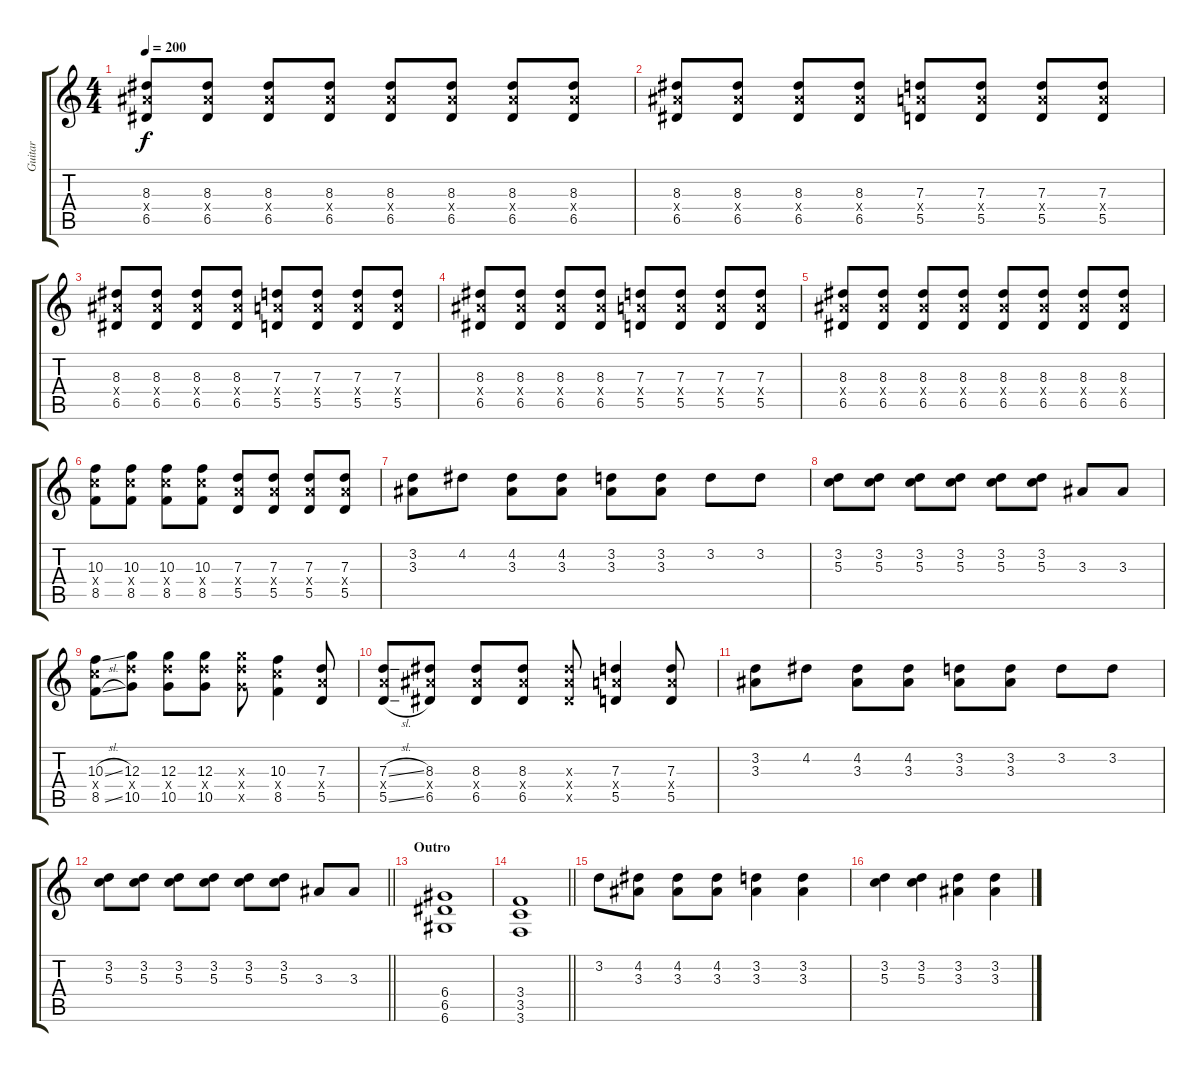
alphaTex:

\track ("Guitar" "Guitar") {instrument distortionguitar}
\staff {score tabs}
\tuning (E4 B3 G3 D3 A2 D2) {hide}
\ts (4 4)
\tempo 200
\clef g2
\ks c
(8.3 8.4{x} 6.5).8{dy f} (8.3 8.4{x} 6.5).8 (8.3 8.4{x} 6.5).8 (8.3 8.4{x} 6.5).8 (8.3 8.4{x} 6.5).8 (8.3 8.4{x} 6.5).8 (8.3 8.4{x} 6.5).8 (8.3 8.4{x} 6.5).8 |
(8.3 8.4{x} 6.5).8 (8.3 8.4{x} 6.5).8 (8.3 8.4{x} 6.5).8 (8.3 8.4{x} 6.5).8 (7.3 7.4{x} 5.5).8 (7.3 7.4{x} 5.5).8 (7.3 7.4{x} 5.5).8 (7.3 7.4{x} 5.5).8 |
(8.3 8.4{x} 6.5).8 (8.3 8.4{x} 6.5).8 (8.3 8.4{x} 6.5).8 (8.3 8.4{x} 6.5).8 (7.3 7.4{x} 5.5).8 (7.3 7.4{x} 5.5).8 (7.3 7.4{x} 5.5).8 (7.3 7.4{x} 5.5).8 |
(8.3 8.4{x} 6.5).8 (8.3 8.4{x} 6.5).8 (8.3 8.4{x} 6.5).8 (8.3 8.4{x} 6.5).8 (7.3 7.4{x} 5.5).8 (7.3 7.4{x} 5.5).8 (7.3 7.4{x} 5.5).8 (7.3 7.4{x} 5.5).8 |
(8.3 8.4{x} 6.5).8 (8.3 8.4{x} 6.5).8 (8.3 8.4{x} 6.5).8 (8.3 8.4{x} 6.5).8 (8.3 8.4{x} 6.5).8 (8.3 8.4{x} 6.5).8 (8.3 8.4{x} 6.5).8 (8.3 8.4{x} 6.5).8 |
(10.3 10.4{x} 8.5).8 (10.3 10.4{x} 8.5).8 (10.3 10.4{x} 8.5).8 (10.3 10.4{x} 8.5).8 (7.3 7.4{x} 5.5).8 (7.3 7.4{x} 5.5).8 (7.3 7.4{x} 5.5).8 (7.3 7.4{x} 5.5).8 |
(3.2 3.3).8 4.2.8 (4.2 3.3).8 (4.2 3.3).8 (3.2 3.3).8 (3.2 3.3).8 3.2.8 3.2.8 |
(3.2 5.3).8 (3.2 5.3).8 (3.2 5.3).8 (3.2 5.3).8 (3.2 5.3).8 (3.2 5.3).8 3.3.8 3.3.8 |
(10.3{sl} 10.4{x} 8.5{sl}).8 (12.3 12.4{x} 10.5).8 (12.3 12.4{x} 10.5).8 (12.3 12.4{x} 10.5).8 (12.3{x} 12.4{x} 10.5{x}).8 (10.3 10.4{x} 8.5).4 (7.3 7.4{x} 5.5).8 |
(7.3{sl} 7.4{x} 5.5{sl}).8 (8.3 8.4{x} 6.5).8 (8.3 8.4{x} 6.5).8 (8.3 8.4{x} 6.5).8 (8.3{x} 8.4{x} 6.5{x}).8 (7.3 7.4{x} 5.5).4 (7.3 7.4{x} 5.5).8 |
(3.2 3.3).8 4.2.8 (4.2 3.3).8 (4.2 3.3).8 (3.2 3.3).8 (3.2 3.3).8 3.2.8 3.2.8 |
\barLineRight lightlight
(3.2 5.3).8 (3.2 5.3).8 (3.2 5.3).8 (3.2 5.3).8 (3.2 5.3).8 (3.2 5.3).8 3.3.8 3.3.8 |
\section ("" "Outro")
(6.4 6.5 6.6).1{volume 10 balance 11} |
\barLineRight lightlight
(3.4 3.5 3.6).1 |
3.2.8 (4.2 3.3).8 (4.2 3.3).8 (4.2 3.3).8 (3.2 3.3).4 (3.2 3.3).4 |
(3.2 5.3).4 (3.2 5.3).4 (3.2 3.3).4 (3.2 3.3).4
